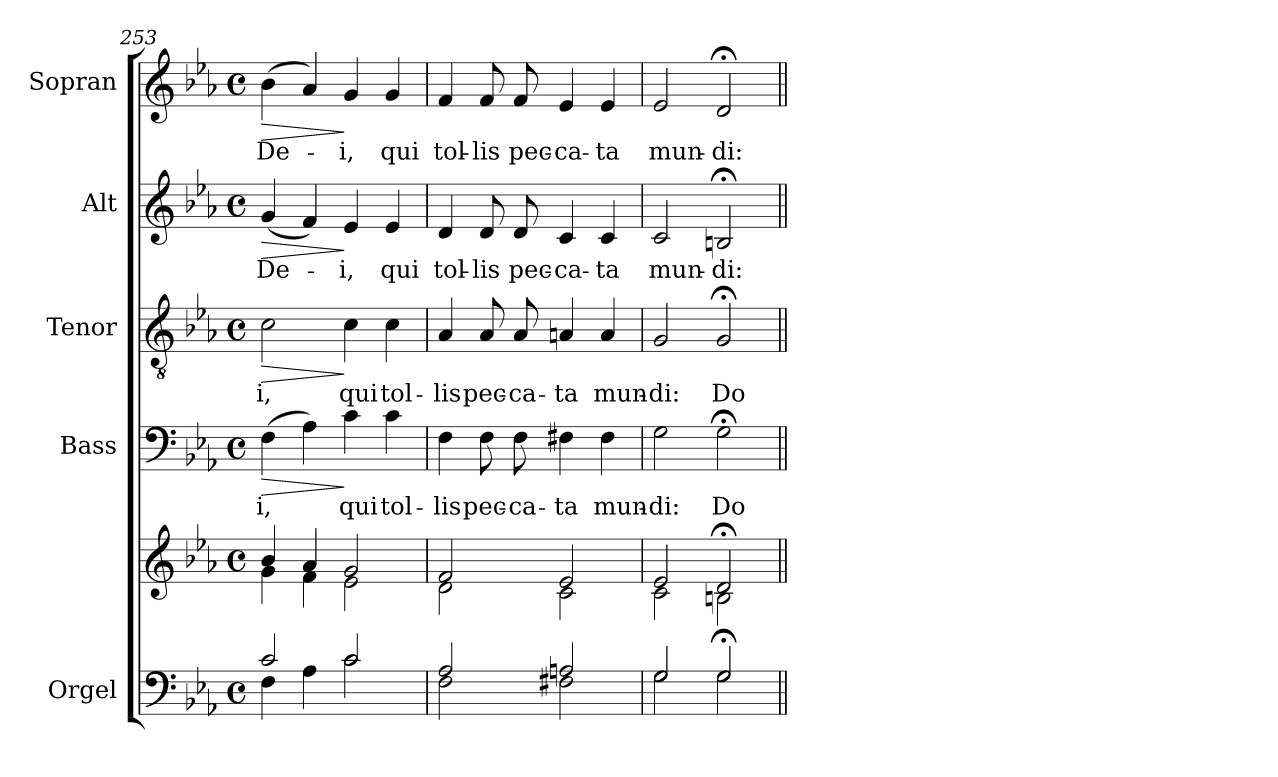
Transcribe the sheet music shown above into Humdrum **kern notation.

**kern	**kern	**kern	**text	**dynam	**kern	**text	**dynam	**kern	**text	**dynam	**kern	**text	**dynam
*part5	*part5	*part4	*part4	*part4	*part3	*part3	*part3	*part2	*part2	*part2	*part1	*part1	*part1
*staff6	*staff5	*staff4	*staff4	*staff4	*staff3	*staff3	*staff3	*staff2	*staff2	*staff2	*staff1	*staff1	*staff1
*I"Orgel	*	*I"Bass	*	*	*I"Tenor	*	*	*I"Alt	*	*	*I"Sopran	*	*
*I'Org.	*	*I'B.	*	*	*I'T.	*	*	*I'A.	*	*	*I'S.	*	*
*clefF4	*clefG2	*clefF4	*	*	*clefGv2	*	*	*clefG2	*	*	*clefG2	*	*
*k[b-e-a-]	*k[b-e-a-]	*k[b-e-a-]	*	*	*k[b-e-a-]	*	*	*k[b-e-a-]	*	*	*k[b-e-a-]	*	*
*E-:	*E-:	*E-:	*	*	*E-:	*	*	*E-:	*	*	*E-:	*	*
*M4/4	*M4/4	*M4/4	*	*	*M4/4	*	*	*M4/4	*	*	*M4/4	*	*
*met(c)	*met(c)	*met(c)	*	*	*met(c)	*	*	*met(c)	*	*	*met(c)	*	*
=253	=253	=253	=253	=253	=253	=253	=253	=253	=253	=253	=253	=253	=253
*^	*^	*	*	*	*	*	*	*	*	*	*	*	*
!	!	!	!	!	!LO:LY:b	!LO:HP:b	!	!LO:LY:b	!LO:HP:b	!	!LO:LY:b	!LO:HP:b	!	!LO:LY:b	!LO:HP:b
2c/	4F\	4b-/	4g\	(>4F\	-i,	>	2c\	-i,	>	(<4g/	De-	>	(>4b-\	De-	>
.	4A-\	4a-/	4f\	4A-\)	.	.	.	.	.	4f/)	.	.	4a-/)	.	.
!	!	!	!	!	!LO:LY:b	!	!	!LO:LY:b	!	!	!LO:LY:b	!	!	!LO:LY:b	!
2c/	2c\	2g/	2e-\	4c\	qui	]	4c\	qui	]	4e-/	-i,	]	4g/	-i,	]
!	!	!	!	!	!LO:LY:b	!	!	!LO:LY:b	!	!	!LO:LY:b	!	!	!LO:LY:b	!
.	.	.	.	4c\	tol-	.	4c\	tol-	.	4e-/	qui	.	4g/	qui	.
=254	=254	=254	=254	=254	=254	=254	=254	=254	=254	=254	=254	=254	=254	=254	=254
!	!	!	!	!	!LO:LY:b	!	!	!LO:LY:b	!	!	!LO:LY:b	!	!	!LO:LY:b	!
2A-/	2F\	2f/	2d\	4F\	-lis	.	4A-/	-lis	.	4d/	tol-	.	4f/	tol-	.
!	!	!	!	!	!LO:LY:b	!	!	!LO:LY:b	!	!	!LO:LY:b	!	!	!LO:LY:b	!
.	.	.	.	8F\	pec-	.	8A-/	pec-	.	8d/	-lis	.	8f/	-lis	.
!	!	!	!	!	!LO:LY:b	!	!	!LO:LY:b	!	!	!LO:LY:b	!	!	!LO:LY:b	!
.	.	.	.	8F\	-ca-	.	8A-/	-ca-	.	8d/	pec-	.	8f/	pec-	.
!	!	!	!	!	!LO:LY:b	!	!	!LO:LY:b	!	!	!LO:LY:b	!	!	!LO:LY:b	!
2An/	2F#X\	2e-/	2c\	4F#X\	-ta	.	4An/	-ta	.	4c/	-ca-	.	4e-/	-ca-	.
!	!	!	!	!	!LO:LY:b	!	!	!LO:LY:b	!	!	!LO:LY:b	!	!	!LO:LY:b	!
.	.	.	.	4F#\	mun-	.	4A/	mun-	.	4c/	-ta	.	4e-/	-ta	.
=255	=255	=255	=255	=255	=255	=255	=255	=255	=255	=255	=255	=255	=255	=255	=255
!	!	!	!	!	!LO:LY:b	!	!	!LO:LY:b	!	!	!LO:LY:b	!	!	!LO:LY:b	!
2G/	2G\	2e-/	2c\	2G\	-di:	.	2G/	-di:	.	2c/	mun-	.	2e-/	mun-	.
!	!	!	!	!	!LO:LY:b	!	!	!LO:LY:b	!	!	!LO:LY:b	!	!	!LO:LY:b	!
2G;/	2G\	2d;</	2Bn\	2G;<\	Do-	.	2G;</	Do-	.	2Bn;</	-di:	.	2d;</	-di:	.
*v	*v	*	*	*	*	*	*	*	*	*	*	*	*	*	*
*	*v	*v	*	*	*	*	*	*	*	*	*	*	*	*
=||	=||	=||	=||	=||	=||	=||	=||	=||	=||	=||	=||	=||	=||
*-	*-	*-	*-	*-	*-	*-	*-	*-	*-	*-	*-	*-	*-
